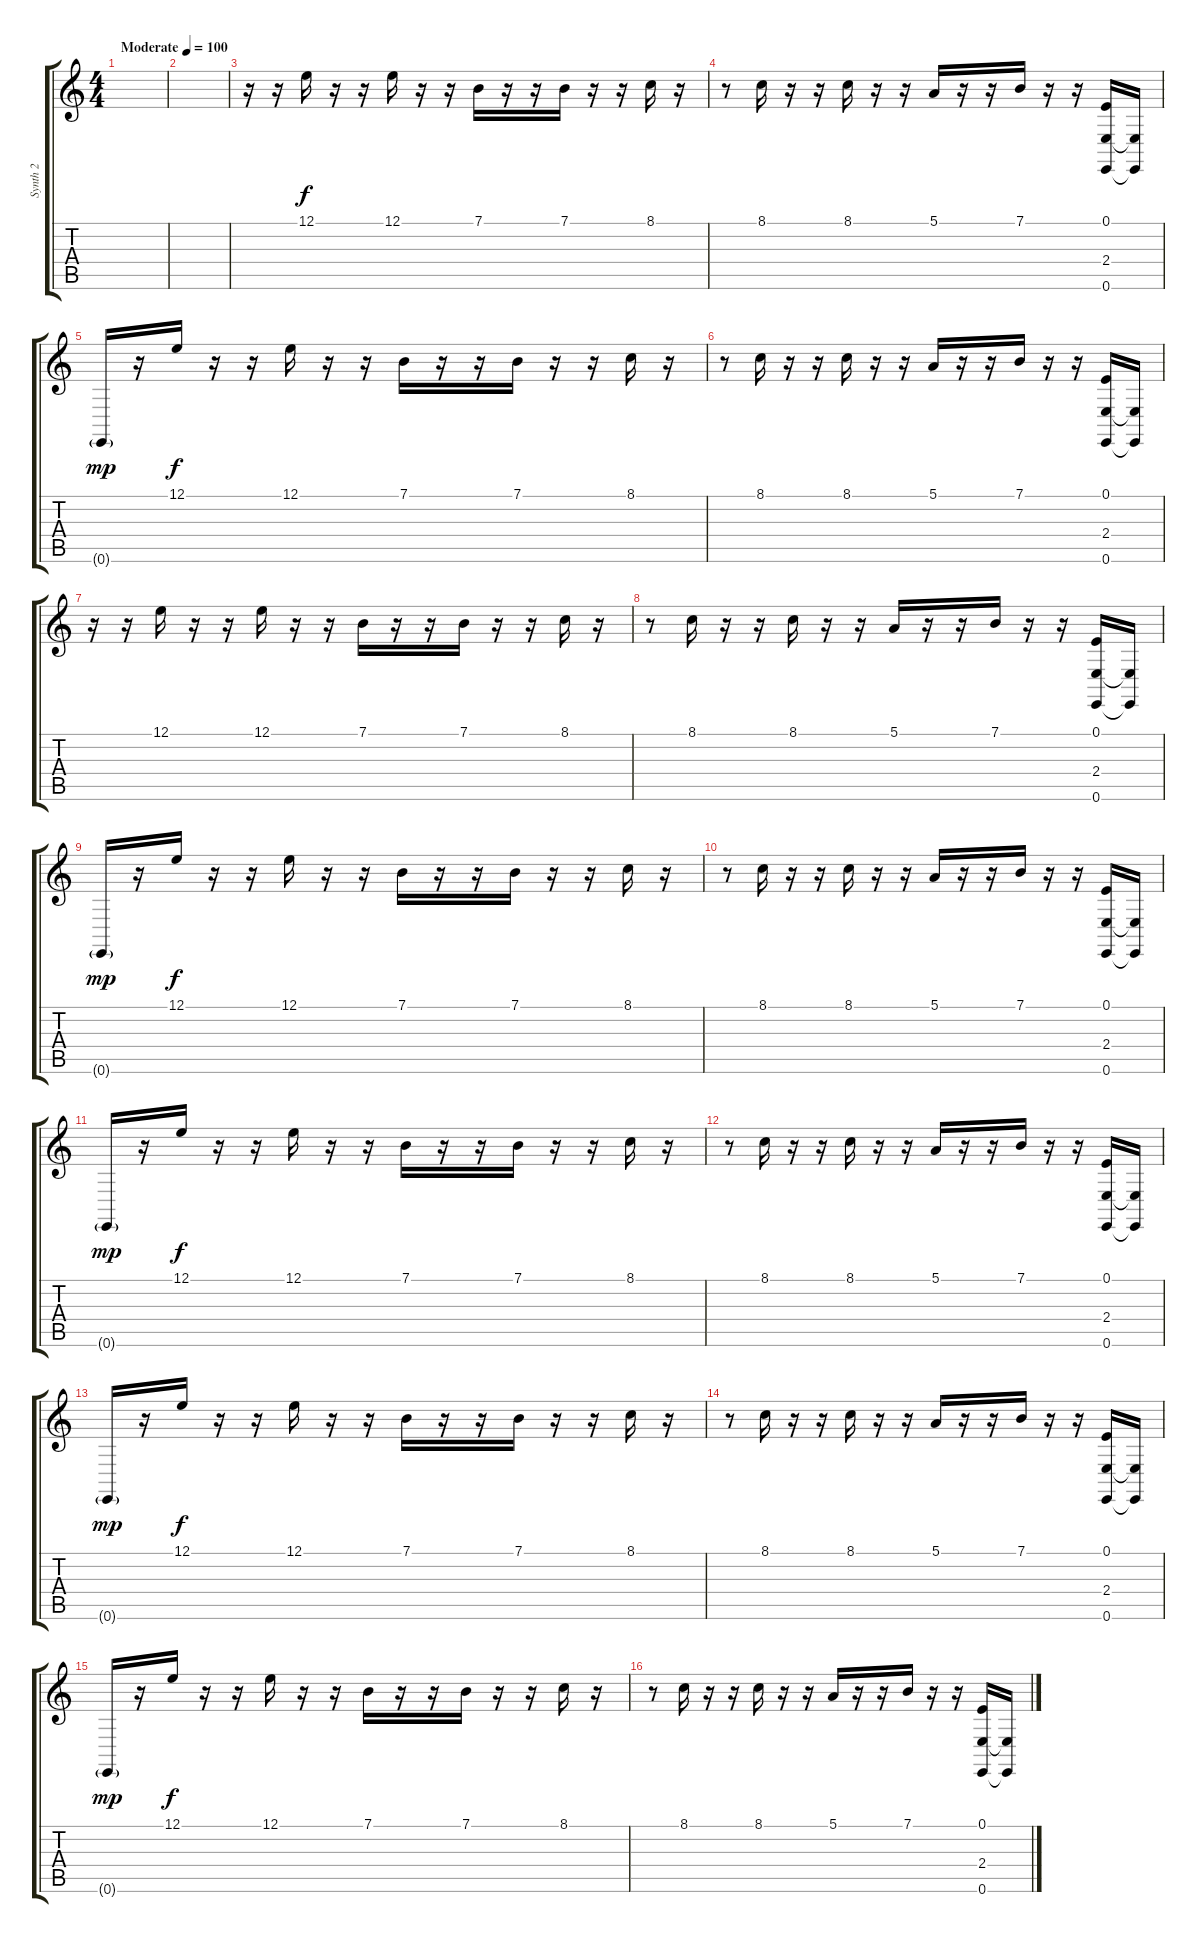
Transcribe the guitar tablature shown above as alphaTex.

\track ("Synth 2" "Synth 2") {instrument pizzicatostrings}
\staff {score tabs}
\tuning (E4 B3 G3 D3 A2 E2) {hide}
\ts (4 4)
\tempo (100 "Moderate")
\clef g2
\ks c
|
|
r.16 r.16 12.1.16 r.16 r.16 12.1.16 r.16 r.16 7.1.16 r.16 r.16 7.1.16 r.16 r.16 8.1.16 r.16 |
r.8 8.1.16 r.16 r.16 8.1.16 r.16 r.16 5.1.16 r.16 r.16 7.1.16 r.16 r.16 (0.1 2.4 0.6).16 (2.4{t} 0.6{t}).16 |
0.6{g}.16{dy mp} r.16 12.1.16{dy f} r.16 r.16 12.1.16 r.16 r.16 7.1.16 r.16 r.16 7.1.16 r.16 r.16 8.1.16 r.16 |
r.8 8.1.16 r.16 r.16 8.1.16 r.16 r.16 5.1.16 r.16 r.16 7.1.16 r.16 r.16 (0.1 2.4 0.6).16 (2.4{t} 0.6{t}).16 |
r.16 r.16 12.1.16 r.16 r.16 12.1.16 r.16 r.16 7.1.16 r.16 r.16 7.1.16 r.16 r.16 8.1.16 r.16 |
r.8 8.1.16 r.16 r.16 8.1.16 r.16 r.16 5.1.16 r.16 r.16 7.1.16 r.16 r.16 (0.1 2.4 0.6).16 (2.4{t} 0.6{t}).16 |
0.6{g}.16{dy mp} r.16 12.1.16{dy f} r.16 r.16 12.1.16 r.16 r.16 7.1.16 r.16 r.16 7.1.16 r.16 r.16 8.1.16 r.16 |
r.8 8.1.16 r.16 r.16 8.1.16 r.16 r.16 5.1.16 r.16 r.16 7.1.16 r.16 r.16 (0.1 2.4 0.6).16 (2.4{t} 0.6{t}).16 |
0.6{g}.16{dy mp} r.16 12.1.16{dy f} r.16 r.16 12.1.16 r.16 r.16 7.1.16 r.16 r.16 7.1.16 r.16 r.16 8.1.16 r.16 |
r.8 8.1.16 r.16 r.16 8.1.16 r.16 r.16 5.1.16 r.16 r.16 7.1.16 r.16 r.16 (0.1 2.4 0.6).16 (2.4{t} 0.6{t}).16 |
0.6{g}.16{dy mp} r.16 12.1.16{dy f} r.16 r.16 12.1.16 r.16 r.16 7.1.16 r.16 r.16 7.1.16 r.16 r.16 8.1.16 r.16 |
r.8 8.1.16 r.16 r.16 8.1.16 r.16 r.16 5.1.16 r.16 r.16 7.1.16 r.16 r.16 (0.1 2.4 0.6).16 (2.4{t} 0.6{t}).16 |
0.6{g}.16{dy mp} r.16 12.1.16{dy f} r.16 r.16 12.1.16 r.16 r.16 7.1.16 r.16 r.16 7.1.16 r.16 r.16 8.1.16 r.16 |
r.8 8.1.16 r.16 r.16 8.1.16 r.16 r.16 5.1.16 r.16 r.16 7.1.16 r.16 r.16 (0.1 2.4 0.6).16 (2.4{t} 0.6{t}).16
